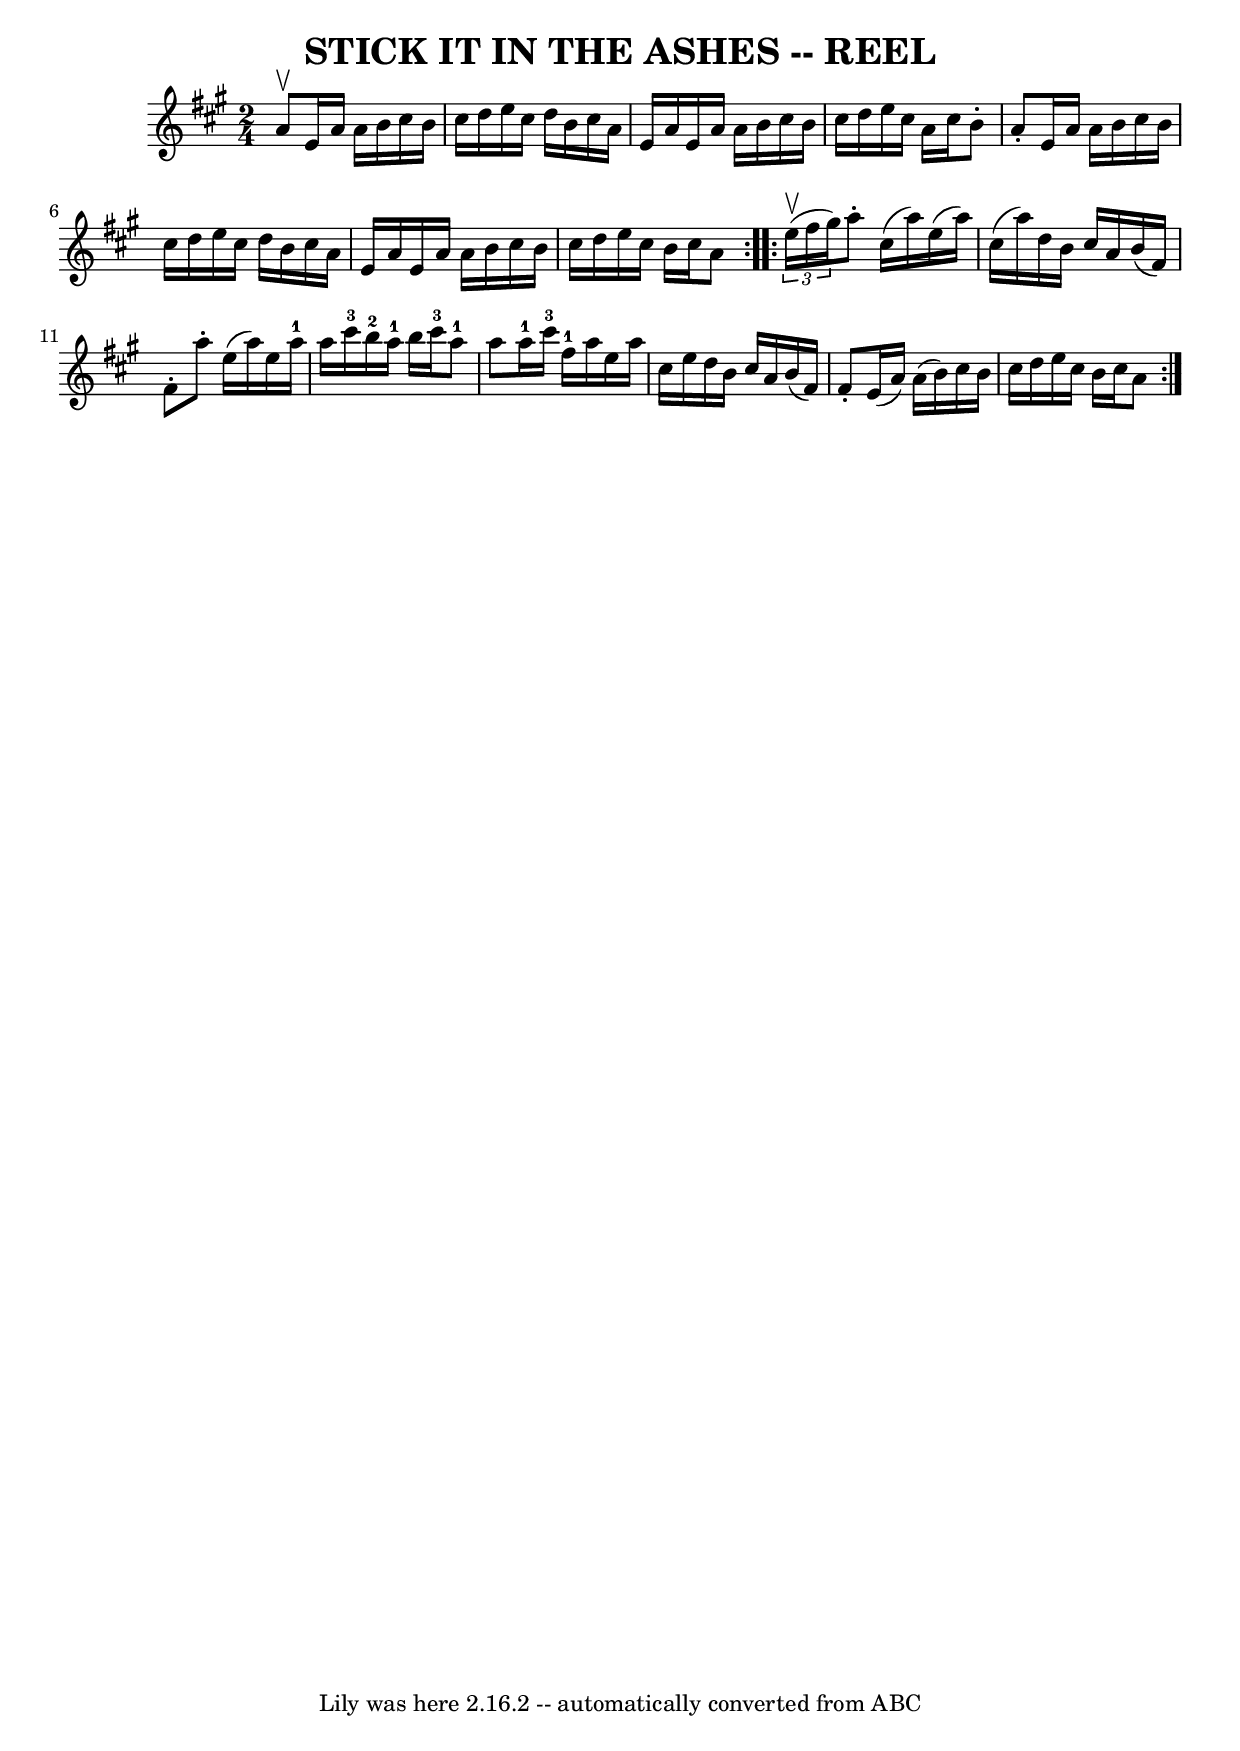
\version "2.7.40"
\include "Mammoth.ily"
\header {
	%% book = "Ryan's Mammoth Collection of Fiddle Tunes"
	crossRefNumber = "1"
	footnotes = ""
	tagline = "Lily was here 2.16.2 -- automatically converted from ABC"
	title = "STICK IT IN THE ASHES -- REEL"
}
voicedefault =  {


\repeat volta 2 {
\time 2/4 \key a \major a'8^\upbow   |
 e'16 a'16 a'16    
b'16 cis''16 b'16 cis''16 d''16    |
 e''16 cis''16    
d''16 b'16 cis''16 a'16 e'16 a'16    |
 e'16 a'16    
a'16 b'16 cis''16 b'16 cis''16 d''16    |
 e''16    
cis''16 a'16 cis''16 b'8 -. a'8 -.   |
 e'16 a'16    
a'16 b'16 cis''16 b'16 cis''16 d''16    |
 e''16    
cis''16 d''16 b'16 cis''16 a'16 e'16 a'16    |
 e'16  
 a'16 a'16 b'16 cis''16 b'16 cis''16 d''16    |
   
e''16 cis''16 b'16 cis''16 a'8    }     \repeat volta 2 {   
\times 2/3 { e''16^\upbow(fis''16 gis''16) }   |
 a''8 -. 
 cis''16 (a''16) e''16 (a''16) cis''16 (a''16)   
|
 d''16 b'16 cis''16 a'16 b'16 (fis'16) fis'8 -.   
|
 a''8 -. e''16 (a''16) e''16 a''16-1 a''16    
cis'''16-3   |
 b''16-2 a''16-1 b''16 cis'''16-3   
 a''8-1 a''8    |
 a''16-1 cis'''16-3 fis''16-1  
 a''16 e''16 a''16 cis''16 e''16    |
 d''16 b'16    
cis''16 a'16 b'16 (fis'16) fis'8 -.   |
 e'16 (a'16  
-) a'16 (b'16) cis''16 b'16 cis''16 d''16    |
   
e''16 cis''16 b'16 cis''16 a'8    }   
}

\score{
    <<

	\context Staff="default"
	{
	    \voicedefault 
	}

    >>
	\layout {
	}
	\midi {}
}
